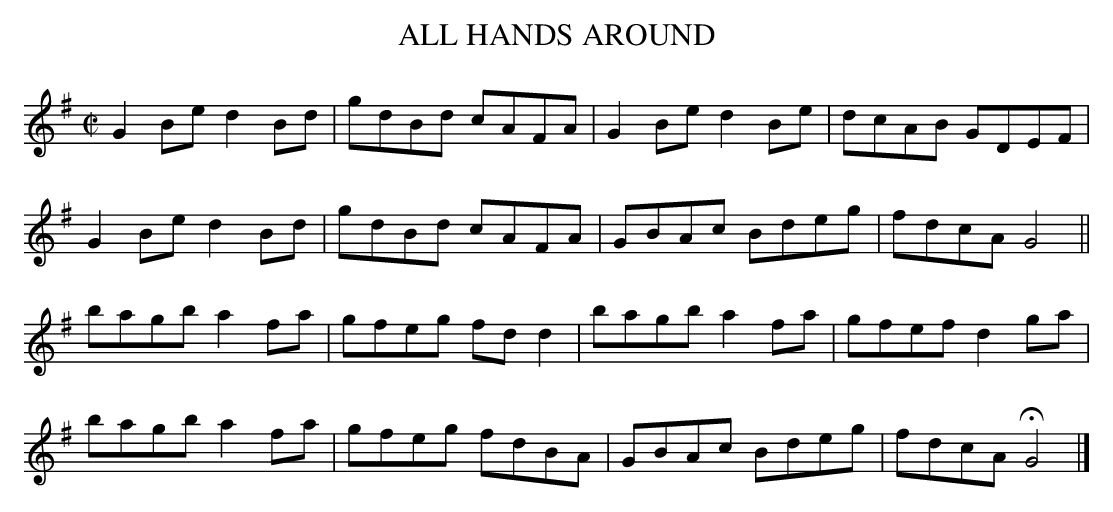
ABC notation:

X:1
T:ALL HANDS AROUND
M:C|
L:1/8
K:G
G2Be d2Bd|gdBd cAFA|G2Be d2Be|dcAB GDEF|
G2Be d2Bd|gdBd cAFA|GBAc Bdeg|fdcA G4||
bagb a2fa|gfeg fdd2|bagb a2fa|gfef d2ga|
bagb a2fa|gfeg fdBA|GBAc Bdeg|fdcA HG4|]
